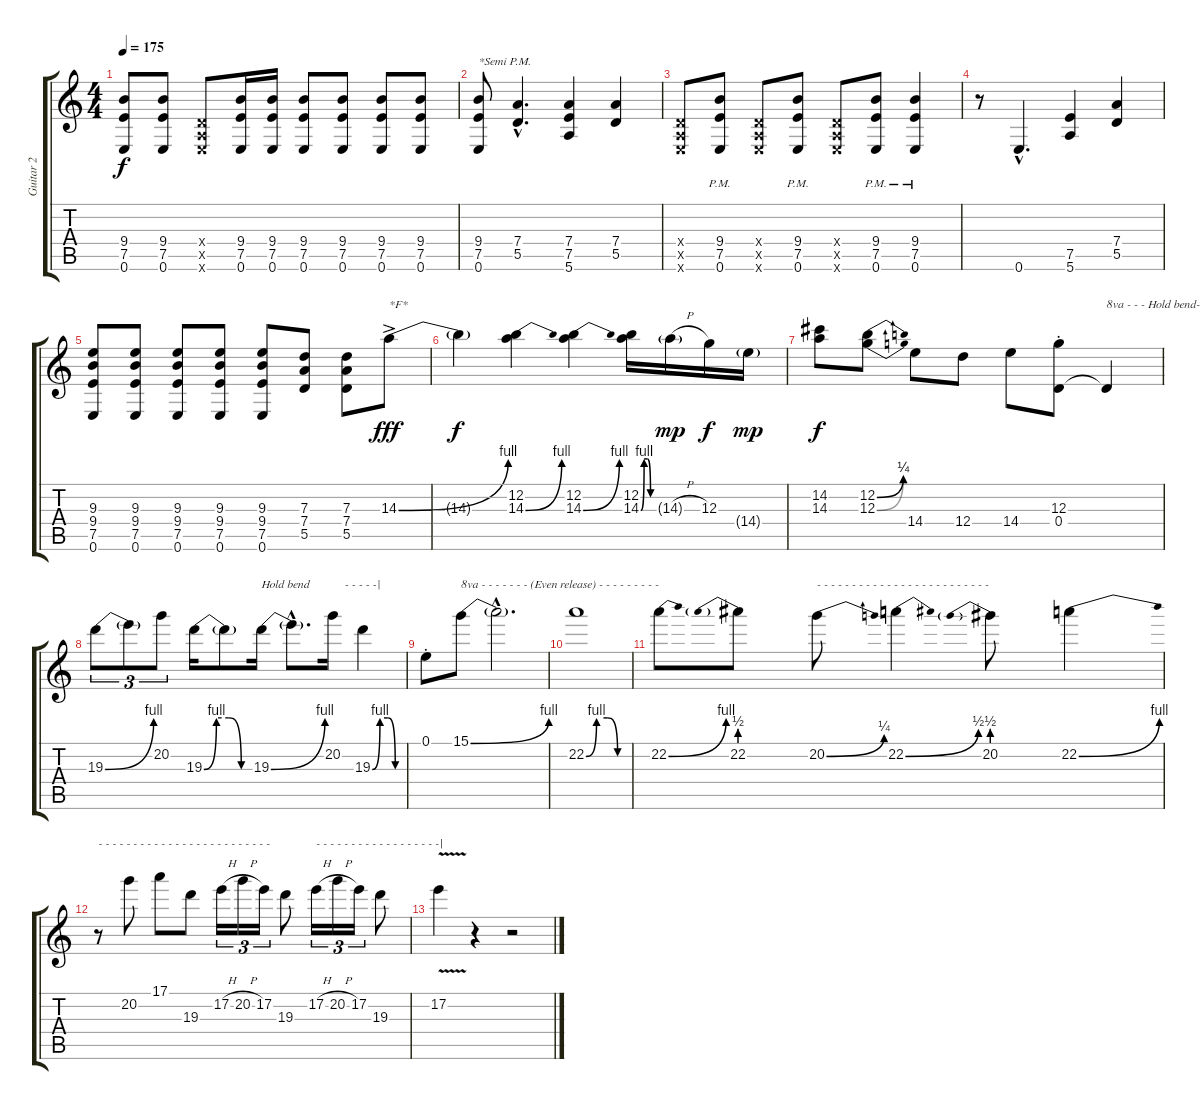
\track ("Guitar 2" "Guitar 2") {instrument overdrivenguitar}
\staff {score tabs}
\tuning (E4 B3 G3 D3 A2 E2) {hide}
\ts (4 4)
\tempo 175
\clef g2
\ks c
(9.4 7.5 0.6).8{dy f} (9.4 7.5 0.6).8 (0.4{x} 0.5{x} 0.6{x}).8 (9.4 7.5 0.6).16 (9.4 7.5 0.6).16 (9.4 7.5 0.6).8 (9.4 7.5 0.6).8 (9.4 7.5 0.6).8 (9.4 7.5 0.6).8 |
(9.4 7.5 0.6).8{txt "*Semi P.M."} (7.4{hac} 5.5{hac}).4{d} (7.4 7.5 5.6).4 (7.4 5.5).4 |
(0.4{x} 0.5{x} 0.6{x}).8 (9.4{pm} 7.5{pm} 0.6{pm}).8 (0.4{x} 0.5{x} 0.6{x}).8 (9.4{pm} 7.5{pm} 0.6{pm}).8 (0.4{x} 0.5{x} 0.6{x}).8 (9.4{pm} 7.5{pm} 0.6{pm}).8 (9.4{pm} 7.5{pm} 0.6{pm}).4 |
r.8 0.6{hac}.4{d} (7.5 5.6).4 (7.4 5.5).4 |
(9.3 9.4 7.5 0.6).8 (9.3 9.4 7.5 0.6).8 (9.3 9.4 7.5 0.6).8 (9.3 9.4 7.5 0.6).8 (9.3 9.4 7.5 0.6).8 (7.3 7.4 5.5).8 (7.3 7.4 5.5).8 14.3{be (bend 0 0 60 4) ac}.8{txt "*F*" dy fff volume 14} |
14.3{t}.4{dy f} (12.2 14.3{be (bend 0 0 60 4)}).4 (12.2 14.3{be (bend 0 0 60 4)}).4 (12.2 14.3{be (custom 0 0 15 4 30 4 45 0 60 0)}).16 14.3{h g}.16{dy mp} 12.3.16{dy f} 14.4{g}.16{dy mp} |
(14.2 14.3).8{dy f} (12.2{be (bend 0 0 60 1)} 12.3{be (bend 0 0 60 1)}).8 14.4.8 12.4.8 14.4.8 (12.3{st} 0.4).8 0.4{t}.4{txt "8va - - - Hold bend- - - - - - -"} |
19.3{be (bend 0 0 60 4)}.8{tu (3 2)} 19.3{t}.8{tu (3 2)} 20.2.8{tu (3 2)} 19.3{be (custom 0 0 15 4 30 4 45 0 60 0)}.16 19.3{t}.8 19.3{be (bend 0 0 60 4)}.16{txt "Hold bend"} 19.3{hac t}.8{d} 20.2.16{txt "    - - - - -|"} 19.3{be (custom 0 0 15 4 30 4 45 0 60 0)}.4 |
0.1{st}.8 15.1{be (bend 0 0 60 4)}.8{txt "8va - - - - - - - (Even release) - - - - - - - - -"} 15.1{hac t}.2{d} |
22.2{be (custom 0 0 15 4 30 4 45 0 60 0)}.1 |
22.2{be (bend 0 0 60 4)}.8 22.2{be (prebend 0 2 60 2)}.8 20.2{be (bend 0 0 60 1)}.8{txt "- - - - - - - - - - - - - - - - - - - - - - - - - "} 22.2{be (bend 0 0 60 2)}.4 20.2{be (prebend 0 2 60 2)}.8 22.2{be (bend 0 0 60 4)}.4 |
r.8{txt "- - - - - - - - - - - - - - - - - - - - - - - - - "} 20.2.8 17.1.8 19.3.8 17.2{h}.16{tu (3 2)} 20.2{h}.16{tu (3 2)} 17.2.16{tu (3 2)} 19.3.8 17.2{h}.16{tu (3 2) txt "- - - - - - - - - - - - - - - - - -|"} 20.2{h}.16{tu (3 2)} 17.2.16{tu (3 2)} 19.3.8 |
17.2{v}.4 r.4 r.2
